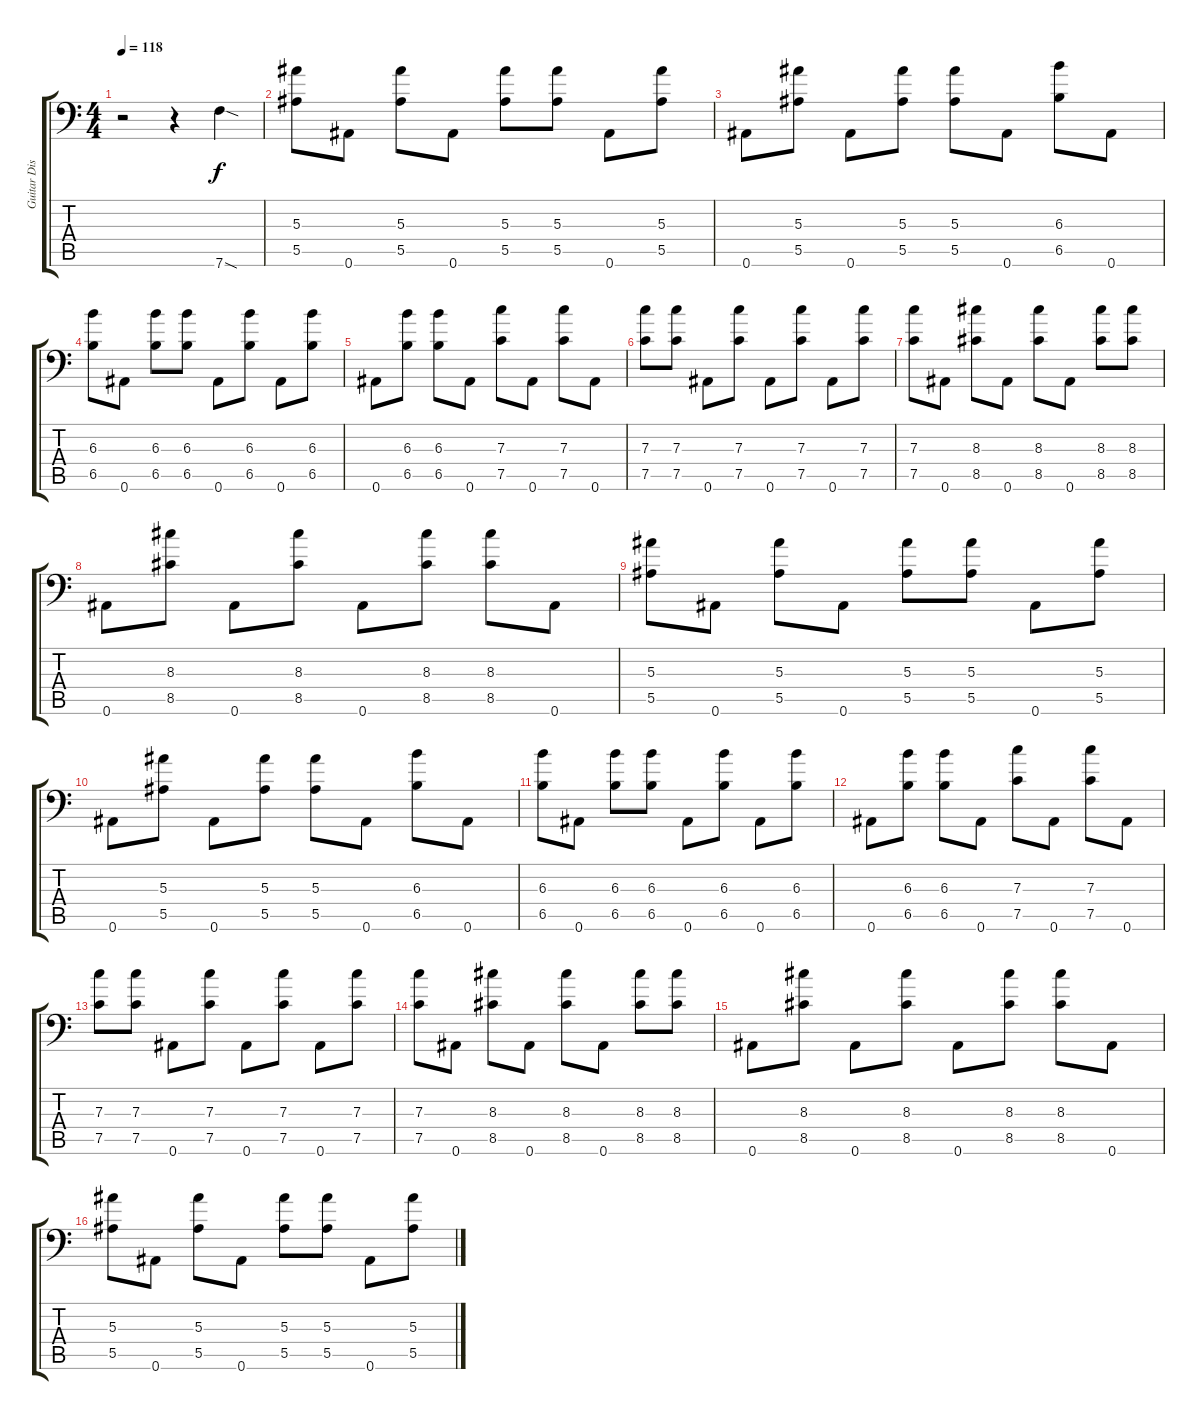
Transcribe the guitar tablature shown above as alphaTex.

\track ("Guitar Distort." "Guitar Dis") {instrument overdrivenguitar}
\staff {score tabs}
\tuning (D4 Bb3 F3 Bb2 F2 Bb1) {hide}
\ts (4 4)
\tempo 118
\clef f4
\ks c
r.2{dy f} r.4 7.6{sod}.4 |
(5.3 5.5).8 0.6.8 (5.3 5.5).8 0.6.8 (5.3 5.5).8 (5.3 5.5).8 0.6.8 (5.3 5.5).8 |
0.6.8 (5.3 5.5).8 0.6.8 (5.3 5.5).8 (5.3 5.5).8 0.6.8 (6.3 6.5).8 0.6.8 |
(6.3 6.5).8 0.6.8 (6.3 6.5).8 (6.3 6.5).8 0.6.8 (6.3 6.5).8 0.6.8 (6.3 6.5).8 |
0.6.8 (6.3 6.5).8 (6.3 6.5).8 0.6.8 (7.3 7.5).8 0.6.8 (7.3 7.5).8 0.6.8 |
(7.3 7.5).8 (7.3 7.5).8 0.6.8 (7.3 7.5).8 0.6.8 (7.3 7.5).8 0.6.8 (7.3 7.5).8 |
(7.3 7.5).8 0.6.8 (8.3 8.5).8 0.6.8 (8.3 8.5).8 0.6.8 (8.3 8.5).8 (8.3 8.5).8 |
0.6.8 (8.3 8.5).8 0.6.8 (8.3 8.5).8 0.6.8 (8.3 8.5).8 (8.3 8.5).8 0.6.8 |
(5.3 5.5).8 0.6.8 (5.3 5.5).8 0.6.8 (5.3 5.5).8 (5.3 5.5).8 0.6.8 (5.3 5.5).8 |
0.6.8 (5.3 5.5).8 0.6.8 (5.3 5.5).8 (5.3 5.5).8 0.6.8 (6.3 6.5).8 0.6.8 |
(6.3 6.5).8 0.6.8 (6.3 6.5).8 (6.3 6.5).8 0.6.8 (6.3 6.5).8 0.6.8 (6.3 6.5).8 |
0.6.8 (6.3 6.5).8 (6.3 6.5).8 0.6.8 (7.3 7.5).8 0.6.8 (7.3 7.5).8 0.6.8 |
(7.3 7.5).8 (7.3 7.5).8 0.6.8 (7.3 7.5).8 0.6.8 (7.3 7.5).8 0.6.8 (7.3 7.5).8 |
(7.3 7.5).8 0.6.8 (8.3 8.5).8 0.6.8 (8.3 8.5).8 0.6.8 (8.3 8.5).8 (8.3 8.5).8 |
0.6.8 (8.3 8.5).8 0.6.8 (8.3 8.5).8 0.6.8 (8.3 8.5).8 (8.3 8.5).8 0.6.8 |
(5.3 5.5).8 0.6.8 (5.3 5.5).8 0.6.8 (5.3 5.5).8 (5.3 5.5).8 0.6.8 (5.3 5.5).8
